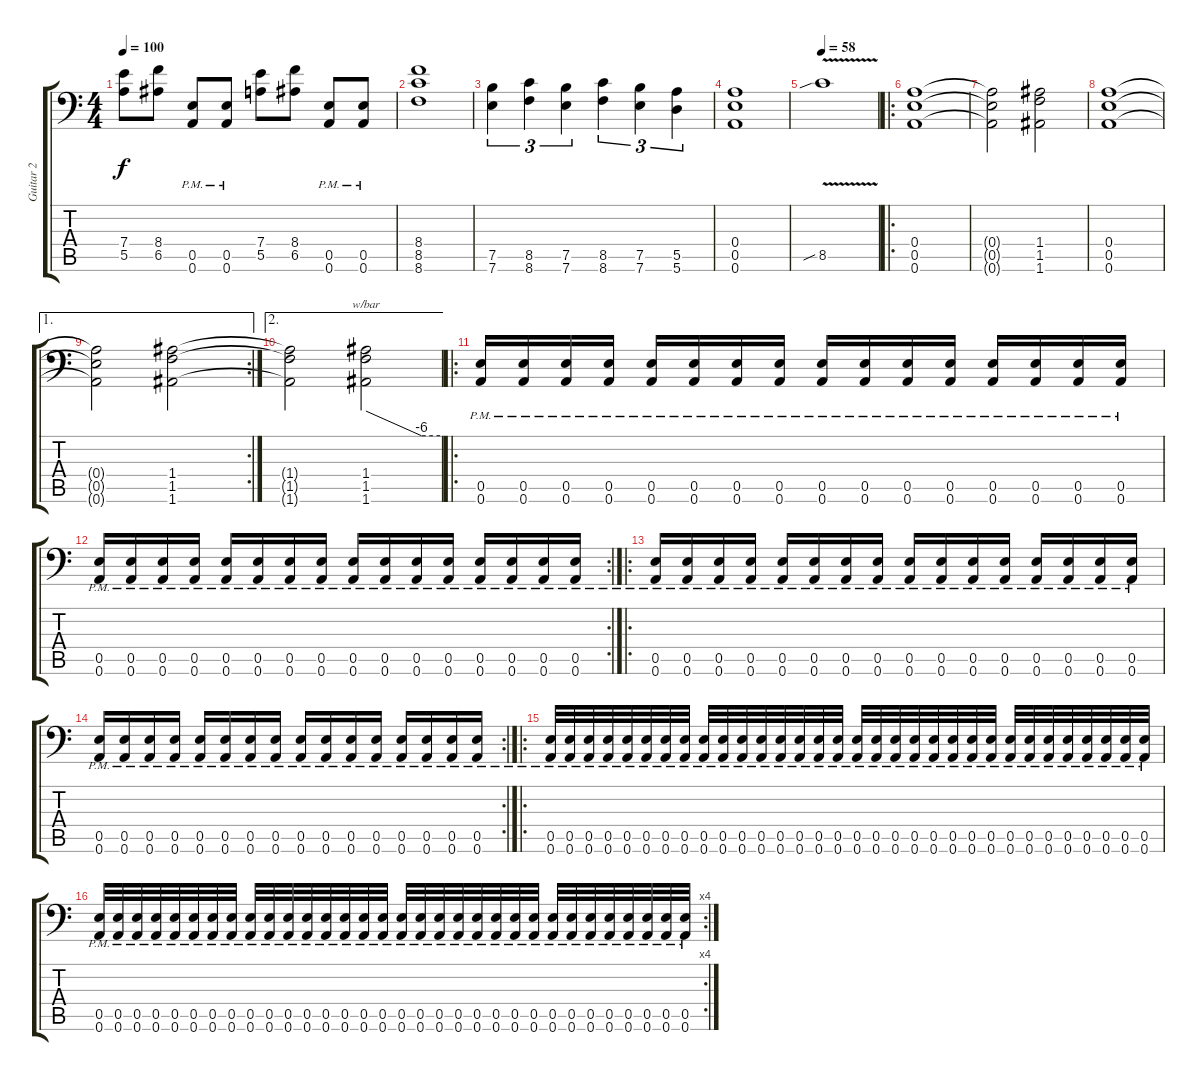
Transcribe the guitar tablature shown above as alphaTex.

\track ("Guitar 2" "Guitar 2") {instrument distortionguitar}
\staff {score tabs}
\tuning (B3 Gb3 D3 A2 E2 A1) {hide}
\ts (4 4)
\tempo 100
\clef f4
\ks c
(7.4 5.5).8{dy f} (8.4 6.5).8 (0.5{pm} 0.6).8 (0.5{pm} 0.6).8 (7.4 5.5).8 (8.4 6.5).8 (0.5{pm} 0.6).8 (0.5{pm} 0.6).8 |
(8.4 8.5 8.6).1 |
(7.5 7.6).4{tu (3 2)} (8.5 8.6).4{tu (3 2)} (7.5 7.6).4{tu (3 2)} (8.5 8.6).4{tu (3 2)} (7.5 7.6).4{tu (3 2)} (5.5 5.6).4{tu (3 2)} |
(0.4 0.5 0.6).1 |
\tempo 58
8.5{v sib}.1 |
\ro
(0.4 0.5 0.6).1 |
(0.4{t} 0.5{t} 0.6{t}).2 (1.4 1.5 1.6).2 |
(0.4 0.5 0.6).1 |
\ae 1
\rc 2
(0.4{t} 0.5{t} 0.6{t}).2 (1.4 1.5 1.6).2 |
\ae 2
(1.4{t} 1.5{t} 1.6{t}).2 (1.4 1.5 1.6).2{tbe (custom default 0 0 45 -24 60 -24)} |
\ro
(0.5{pm} 0.6{pm}).16 (0.5{pm} 0.6{pm}).16 (0.5{pm} 0.6{pm}).16 (0.5{pm} 0.6{pm}).16 (0.5{pm} 0.6{pm}).16 (0.5{pm} 0.6{pm}).16 (0.5{pm} 0.6{pm}).16 (0.5{pm} 0.6{pm}).16 (0.5{pm} 0.6{pm}).16 (0.5{pm} 0.6{pm}).16 (0.5{pm} 0.6{pm}).16 (0.5{pm} 0.6{pm}).16 (0.5{pm} 0.6{pm}).16 (0.5{pm} 0.6{pm}).16 (0.5{pm} 0.6{pm}).16 (0.5{pm} 0.6{pm}).16 |
\rc 2
(0.5{pm} 0.6{pm}).16 (0.5{pm} 0.6{pm}).16 (0.5{pm} 0.6{pm}).16 (0.5{pm} 0.6{pm}).16 (0.5{pm} 0.6{pm}).16 (0.5{pm} 0.6{pm}).16 (0.5{pm} 0.6{pm}).16 (0.5{pm} 0.6{pm}).16 (0.5{pm} 0.6{pm}).16 (0.5{pm} 0.6{pm}).16 (0.5{pm} 0.6{pm}).16 (0.5{pm} 0.6{pm}).16 (0.5{pm} 0.6{pm}).16 (0.5{pm} 0.6{pm}).16 (0.5{pm} 0.6{pm}).16 (0.5{pm} 0.6{pm}).16 |
\ro
(0.5{pm} 0.6{pm}).16 (0.5{pm} 0.6{pm}).16 (0.5{pm} 0.6{pm}).16 (0.5{pm} 0.6{pm}).16 (0.5{pm} 0.6{pm}).16 (0.5{pm} 0.6{pm}).16 (0.5{pm} 0.6{pm}).16 (0.5{pm} 0.6{pm}).16 (0.5{pm} 0.6{pm}).16 (0.5{pm} 0.6{pm}).16 (0.5{pm} 0.6{pm}).16 (0.5{pm} 0.6{pm}).16 (0.5{pm} 0.6{pm}).16 (0.5{pm} 0.6{pm}).16 (0.5{pm} 0.6{pm}).16 (0.5{pm} 0.6{pm}).16 |
\rc 2
(0.5{pm} 0.6{pm}).16 (0.5{pm} 0.6{pm}).16 (0.5{pm} 0.6{pm}).16 (0.5{pm} 0.6{pm}).16 (0.5{pm} 0.6{pm}).16 (0.5{pm} 0.6{pm}).16 (0.5{pm} 0.6{pm}).16 (0.5{pm} 0.6{pm}).16 (0.5{pm} 0.6{pm}).16 (0.5{pm} 0.6{pm}).16 (0.5{pm} 0.6{pm}).16 (0.5{pm} 0.6{pm}).16 (0.5{pm} 0.6{pm}).16 (0.5{pm} 0.6{pm}).16 (0.5{pm} 0.6{pm}).16 (0.5{pm} 0.6{pm}).16 |
\ro
(0.5{pm} 0.6{pm}).32 (0.5{pm} 0.6{pm}).32 (0.5{pm} 0.6{pm}).32 (0.5{pm} 0.6{pm}).32 (0.5{pm} 0.6{pm}).32 (0.5{pm} 0.6{pm}).32 (0.5{pm} 0.6{pm}).32 (0.5{pm} 0.6{pm}).32 (0.5{pm} 0.6{pm}).32 (0.5{pm} 0.6{pm}).32 (0.5{pm} 0.6{pm}).32 (0.5{pm} 0.6{pm}).32 (0.5{pm} 0.6{pm}).32 (0.5{pm} 0.6{pm}).32 (0.5{pm} 0.6{pm}).32 (0.5{pm} 0.6{pm}).32 (0.5{pm} 0.6{pm}).32 (0.5{pm} 0.6{pm}).32 (0.5{pm} 0.6{pm}).32 (0.5{pm} 0.6{pm}).32 (0.5{pm} 0.6{pm}).32 (0.5{pm} 0.6{pm}).32 (0.5{pm} 0.6{pm}).32 (0.5{pm} 0.6{pm}).32 (0.5{pm} 0.6{pm}).32 (0.5{pm} 0.6{pm}).32 (0.5{pm} 0.6{pm}).32 (0.5{pm} 0.6{pm}).32 (0.5{pm} 0.6{pm}).32 (0.5{pm} 0.6{pm}).32 (0.5{pm} 0.6{pm}).32 (0.5{pm} 0.6{pm}).32 |
\rc 4
(0.5{pm} 0.6{pm}).32 (0.5{pm} 0.6{pm}).32 (0.5{pm} 0.6{pm}).32 (0.5{pm} 0.6{pm}).32 (0.5{pm} 0.6{pm}).32 (0.5{pm} 0.6{pm}).32 (0.5{pm} 0.6{pm}).32 (0.5{pm} 0.6{pm}).32 (0.5{pm} 0.6{pm}).32 (0.5{pm} 0.6{pm}).32 (0.5{pm} 0.6{pm}).32 (0.5{pm} 0.6{pm}).32 (0.5{pm} 0.6{pm}).32 (0.5{pm} 0.6{pm}).32 (0.5{pm} 0.6{pm}).32 (0.5{pm} 0.6{pm}).32 (0.5{pm} 0.6{pm}).32 (0.5{pm} 0.6{pm}).32 (0.5{pm} 0.6{pm}).32 (0.5{pm} 0.6{pm}).32 (0.5{pm} 0.6{pm}).32 (0.5{pm} 0.6{pm}).32 (0.5{pm} 0.6{pm}).32 (0.5{pm} 0.6{pm}).32 (0.5{pm} 0.6{pm}).32 (0.5{pm} 0.6{pm}).32 (0.5{pm} 0.6{pm}).32 (0.5{pm} 0.6{pm}).32 (0.5{pm} 0.6{pm}).32 (0.5{pm} 0.6{pm}).32 (0.5{pm} 0.6{pm}).32 (0.5{pm} 0.6{pm}).32
